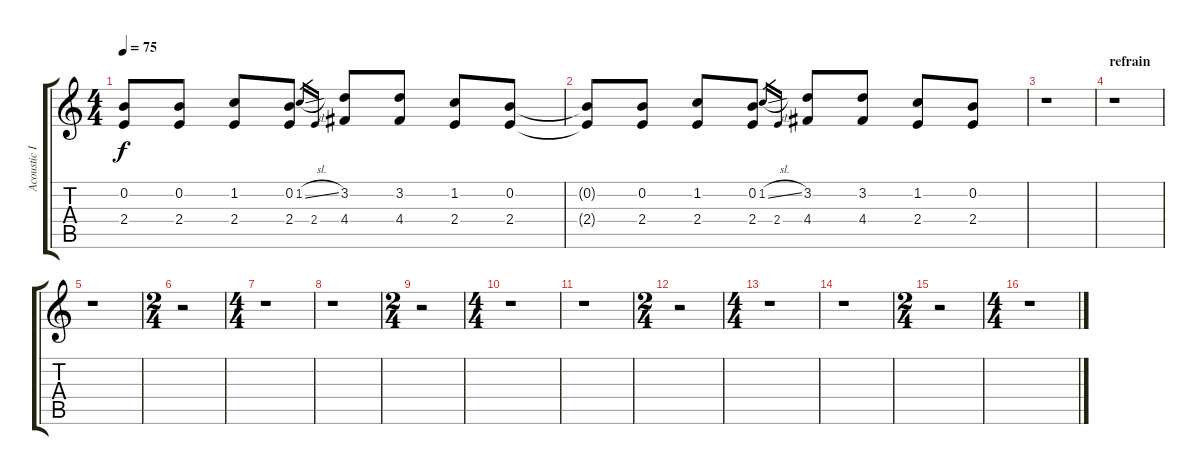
\track ("Acoustic II" "Acoustic I") {instrument acousticguitarsteel}
\staff {score tabs}
\tuning (E4 B3 G3 D3 A2 E2) {hide}
\ts (4 4)
\tempo 75
\clef g2
\ks aminor
(0.2{t} 2.4{t}).8{dy f} (0.2 2.4).8 (1.2 2.4).8 (0.2 2.4).8 1.2{sl}.16{gr} 2.4.16{gr} (3.2 4.4).8 (3.2 4.4).8 (1.2 2.4).8 (0.2 2.4).8 |
(0.2{t} 2.4{t}).8 (0.2 2.4).8 (1.2 2.4).8 (0.2 2.4).8 1.2{sl}.16{gr} 2.4.16{gr} (3.2 4.4).8 (3.2 4.4).8 (1.2 2.4).8 (0.2 2.4).8 |
r.1 |
\section ("" "refrain")
r.1 |
r.1 |
\ts (2 4)
r.2 |
\ts (4 4)
r.1 |
r.1 |
\ts (2 4)
r.2 |
\ts (4 4)
r.1 |
r.1 |
\ts (2 4)
r.2 |
\ts (4 4)
r.1 |
r.1 |
\ts (2 4)
r.2 |
\ts (4 4)
r.1
